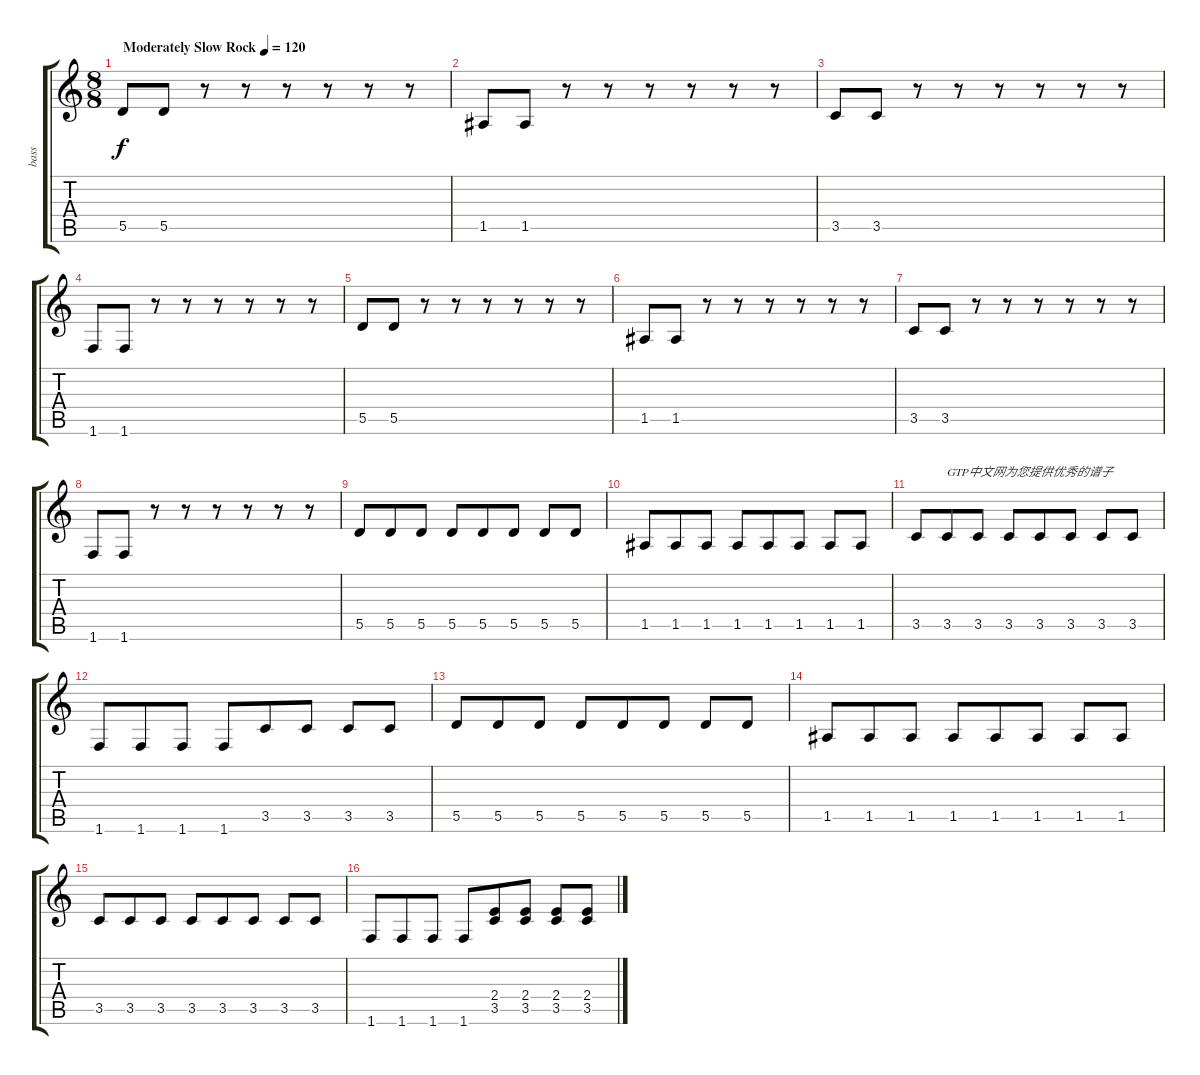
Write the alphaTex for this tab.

\track ("bass" "bass") {instrument electricbasspick}
\staff {score tabs}
\tuning (E4 B3 G3 D3 A2 E2) {hide}
\ts (8 8)
\tempo (120 "Moderately Slow Rock")
\clef g2
\ks c
5.5.8{dy f instrument electricbasspick} 5.5.8 r.8 r.8 r.8 r.8 r.8 r.8 |
1.5.8 1.5.8 r.8 r.8 r.8 r.8 r.8 r.8 |
3.5.8 3.5.8 r.8 r.8 r.8 r.8 r.8 r.8 |
1.6.8 1.6.8 r.8 r.8 r.8 r.8 r.8 r.8 |
5.5.8 5.5.8 r.8 r.8 r.8 r.8 r.8 r.8 |
1.5.8 1.5.8 r.8 r.8 r.8 r.8 r.8 r.8 |
3.5.8 3.5.8 r.8 r.8 r.8 r.8 r.8 r.8 |
1.6.8 1.6.8 r.8 r.8 r.8 r.8 r.8 r.8 |
5.5.8 5.5.8 5.5.8 5.5.8 5.5.8 5.5.8 5.5.8 5.5.8 |
1.5.8 1.5.8 1.5.8 1.5.8 1.5.8 1.5.8 1.5.8 1.5.8 |
3.5.8 3.5.8{txt "GTP中文网为您提供优秀的谱子"} 3.5.8 3.5.8 3.5.8 3.5.8 3.5.8 3.5.8 |
1.6.8 1.6.8 1.6.8 1.6.8 3.5.8 3.5.8 3.5.8 3.5.8 |
5.5.8 5.5.8 5.5.8 5.5.8 5.5.8 5.5.8 5.5.8 5.5.8 |
1.5.8 1.5.8 1.5.8 1.5.8 1.5.8 1.5.8 1.5.8 1.5.8 |
3.5.8 3.5.8 3.5.8 3.5.8 3.5.8 3.5.8 3.5.8 3.5.8 |
1.6.8 1.6.8 1.6.8 1.6.8 (2.4 3.5).8 (2.4 3.5).8 (2.4 3.5).8 (2.4 3.5).8
